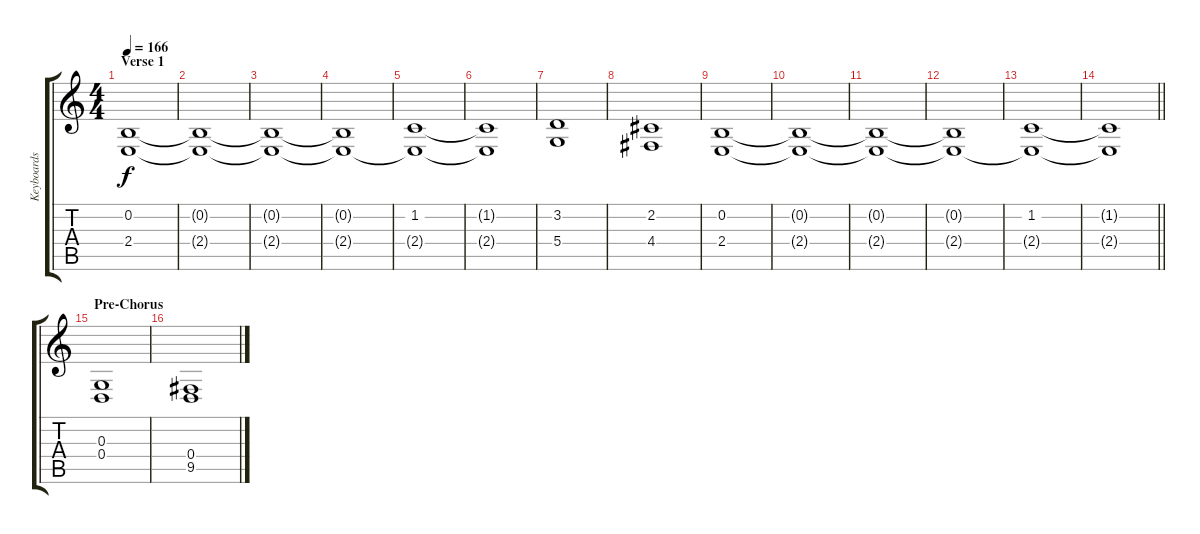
\track ("Keyboards" "Keyboards") {instrument synthvoice}
\staff {score tabs}
\tuning (E4 B3 G3 D3 A2 E2) {hide}
\ts (4 4)
\section ("" "Verse 1")
\tempo 166
\clef g2
\ks c
(0.2 2.4).1{dy f} |
(0.2{t} 2.4{t}).1 |
(0.2{t} 2.4{t}).1 |
(0.2{t} 2.4{t}).1 |
(1.2 2.4{t}).1 |
(1.2{t} 2.4{t}).1 |
(3.2 5.4).1 |
(2.2 4.4).1 |
(0.2 2.4).1 |
(0.2{t} 2.4{t}).1 |
(0.2{t} 2.4{t}).1 |
(0.2{t} 2.4{t}).1 |
(1.2 2.4{t}).1 |
\barLineRight lightlight
(1.2{t} 2.4{t}).1 |
\section ("" "Pre-Chorus")
(0.3 0.4).1 |
(0.4 9.5).1
